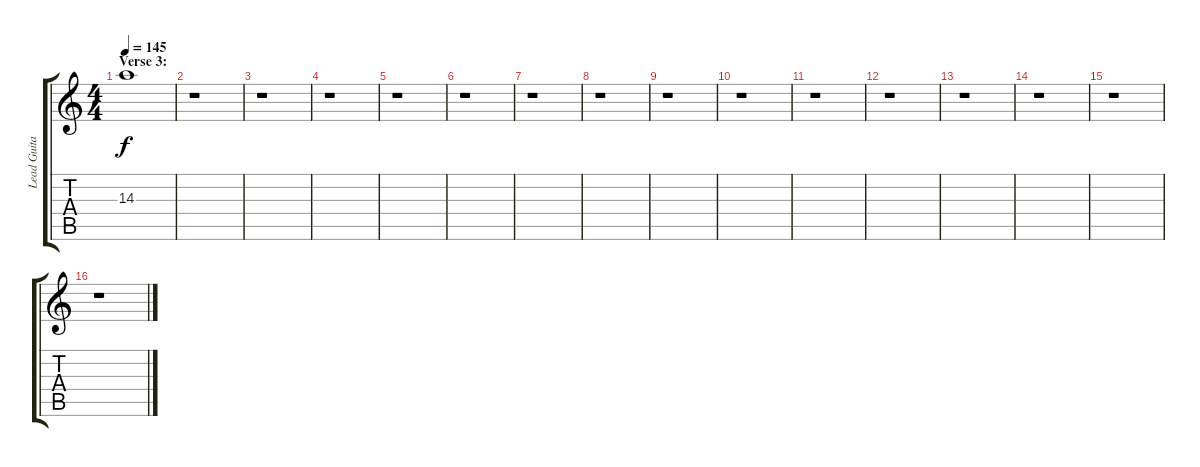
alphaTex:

\track ("Lead Guitar II" "Lead Guita") {instrument distortionguitar}
\staff {score tabs}
\tuning (E4 B3 G3 D3 A2 E2) {hide}
\ts (4 4)
\section ("" "Verse 3:")
\tempo 145
\clef g2
\ks c
14.3.1{dy f} |
r.1 |
r.1 |
r.1 |
r.1 |
r.1 |
r.1 |
r.1 |
r.1 |
r.1 |
r.1 |
r.1 |
r.1 |
r.1 |
r.1 |
r.1
